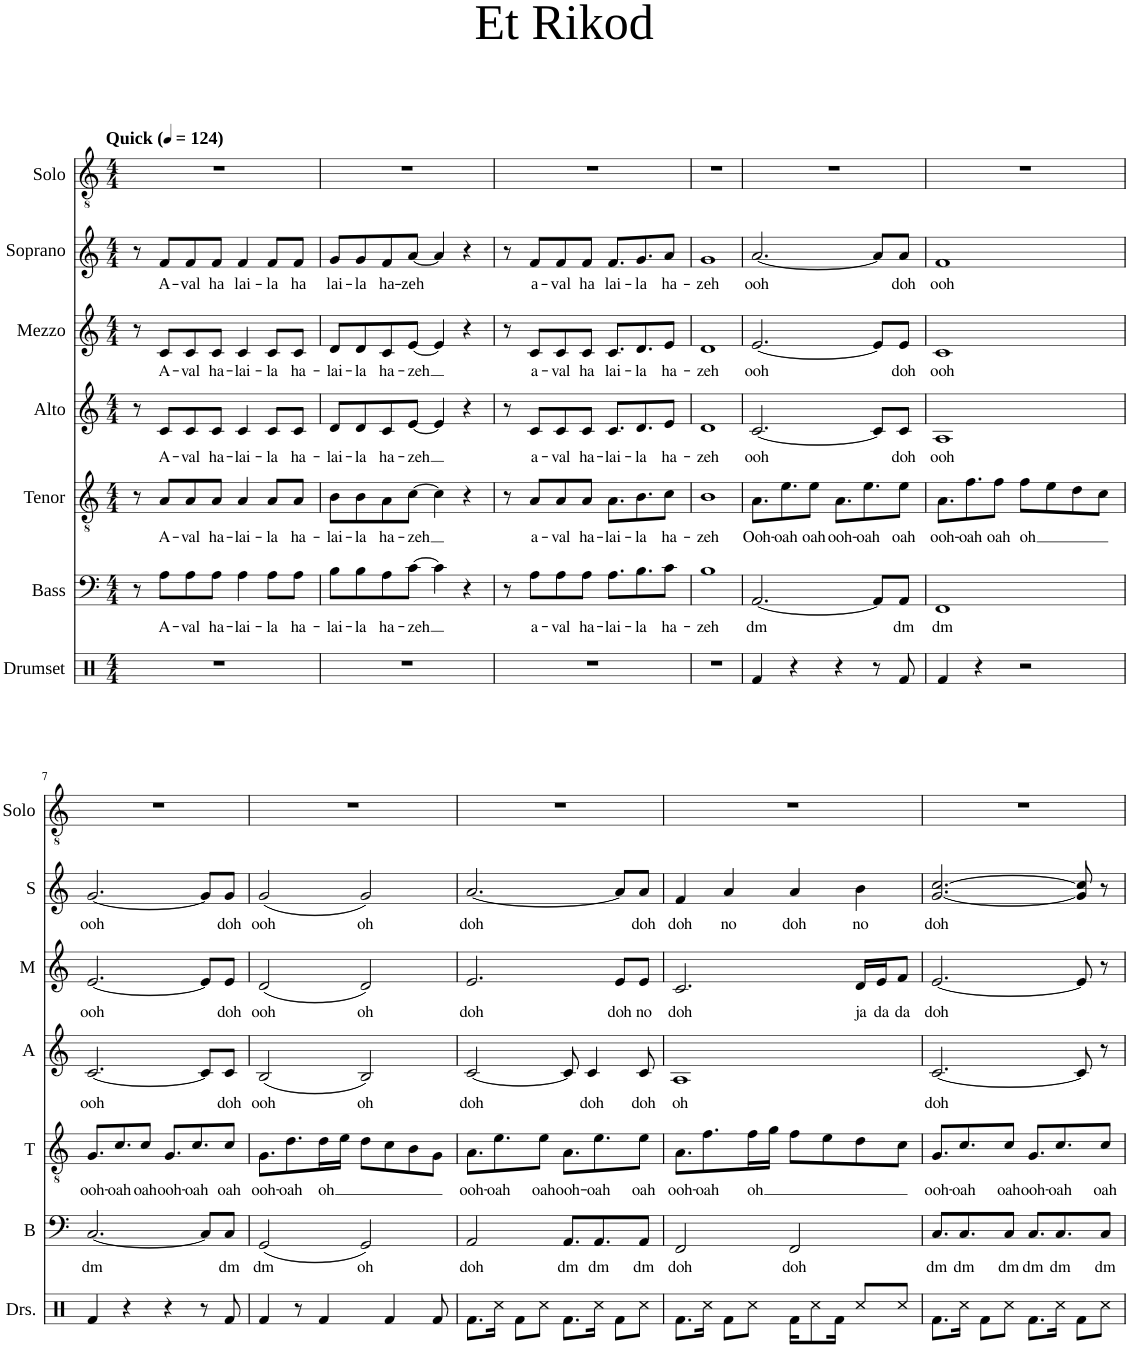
**kern	**kern	**text	**kern	**text	**kern	**text	**kern	**text	**kern	**text	**kern
*part7	*part6	*part6	*part5	*part5	*part4	*part4	*part3	*part3	*part2	*part2	*part1
*staff7	*staff6	*staff6	*staff5	*staff5	*staff4	*staff4	*staff3	*staff3	*staff2	*staff2	*staff1
*I"Drumset	*I"Bass	*	*I"Tenor	*	*I"Alto	*	*I"Mezzo	*	*I"Soprano	*	*I"Solo
*I'Drs.	*I'B	*	*I'T	*	*I'A	*	*I'M	*	*I'S	*	*I'Solo
*clefX	*clefF4	*	*clefGv2	*	*clefG2	*	*clefG2	*	*clefG2	*	*clefGv2
*k[]	*k[]	*	*k[]	*	*k[]	*	*k[]	*	*k[]	*	*k[]
*M4/4	*M4/4	*	*M4/4	*	*M4/4	*	*M4/4	*	*M4/4	*	*M4/4
*MM124	*MM124	*	*MM124	*	*MM124	*	*MM124	*	*MM124	*	*MM124
=1	=1	=1	=1	=1	=1	=1	=1	=1	=1	=1	=1
!	!	!	!	!	!	!	!	!	!	!	!LO:TX:a:B:t=Quick
1r	8r	.	8r	.	8r	.	8r	.	8r	.	1r
!	!	!LO:LY:b	!	!LO:LY:b	!	!LO:LY:b	!	!LO:LY:b	!	!LO:LY:b	!
.	8A\L	A-	8A/L	A-	8c/L	A-	8c/L	A-	8f/L	A-	.
!	!	!LO:LY:b	!	!LO:LY:b	!	!LO:LY:b	!	!LO:LY:b	!	!LO:LY:b	!
.	8A\	-val	8A/	-val	8c/	-val	8c/	-val	8f/	-val	.
!	!	!LO:LY:b	!	!LO:LY:b	!	!LO:LY:b	!	!LO:LY:b	!	!LO:LY:b	!
.	8A\J	ha-	8A/J	ha-	8c/J	ha-	8c/J	ha-	8f/J	ha	.
!	!	!LO:LY:b	!	!LO:LY:b	!	!LO:LY:b	!	!LO:LY:b	!	!LO:LY:b	!
.	4A\	-lai-	4A/	-lai-	4c/	-lai-	4c/	-lai-	4f/	lai-	.
!	!	!LO:LY:b	!	!LO:LY:b	!	!LO:LY:b	!	!LO:LY:b	!	!LO:LY:b	!
.	8A\L	-la	8A/L	-la	8c/L	-la	8c/L	-la	8f/L	-la	.
!	!	!LO:LY:b	!	!LO:LY:b	!	!LO:LY:b	!	!LO:LY:b	!	!LO:LY:b	!
.	8A\J	ha-	8A/J	ha-	8c/J	ha-	8c/J	ha-	8f/J	ha	.
=2	=2	=2	=2	=2	=2	=2	=2	=2	=2	=2	=2
!	!	!LO:LY:b	!	!LO:LY:b	!	!LO:LY:b	!	!LO:LY:b	!	!LO:LY:b	!
1r	8B\L	-lai-	8B\L	-lai-	8d/L	-lai-	8d/L	-lai-	8g/L	lai-	1r
!	!	!LO:LY:b	!	!LO:LY:b	!	!LO:LY:b	!	!LO:LY:b	!	!LO:LY:b	!
.	8B\	-la	8B\	-la	8d/	-la	8d/	-la	8g/	-la	.
!	!	!LO:LY:b	!	!LO:LY:b	!	!LO:LY:b	!	!LO:LY:b	!	!LO:LY:b	!
.	8A\	ha-	8A\	ha-	8c/	ha-	8c/	ha-	8f/	ha-	.
!	!	!LO:LY:b	!	!LO:LY:b	!	!LO:LY:b	!	!LO:LY:b	!	!LO:LY:b	!
.	[8c\J	-zeh	[8c\J	-zeh	[8e/J	-zeh	[8e/J	-zeh	[8a/J	-zeh	.
.	4c\]	.	4c\]	.	4e/]	.	4e/]	.	4a/]	.	.
.	4r	.	4r	.	4r	.	4r	.	4r	.	.
=3	=3	=3	=3	=3	=3	=3	=3	=3	=3	=3	=3
1r	8r	.	8r	.	8r	.	8r	.	8r	.	1r
!	!	!LO:LY:b	!	!LO:LY:b	!	!LO:LY:b	!	!LO:LY:b	!	!LO:LY:b	!
.	8A\L	a-	8A/L	a-	8c/L	a-	8c/L	a-	8f/L	a-	.
!	!	!LO:LY:b	!	!LO:LY:b	!	!LO:LY:b	!	!LO:LY:b	!	!LO:LY:b	!
.	8A\	-val	8A/	-val	8c/	-val	8c/	-val	8f/	-val	.
!	!	!LO:LY:b	!	!LO:LY:b	!	!LO:LY:b	!	!LO:LY:b	!	!LO:LY:b	!
.	8A\J	ha-	8A/J	ha-	8c/J	ha-	8c/J	ha	8f/J	ha	.
!	!	!LO:LY:b	!	!LO:LY:b	!	!LO:LY:b	!	!LO:LY:b	!	!LO:LY:b	!
.	8.A\L	-lai-	8.A\L	-lai-	8.c/L	-lai-	8.c/L	lai-	8.f/L	lai-	.
!	!	!LO:LY:b	!	!LO:LY:b	!	!LO:LY:b	!	!LO:LY:b	!	!LO:LY:b	!
.	8.B\	-la	8.B\	-la	8.d/	-la	8.d/	-la	8.g/	-la	.
!	!	!LO:LY:b	!	!LO:LY:b	!	!LO:LY:b	!	!LO:LY:b	!	!LO:LY:b	!
.	8c\J	ha-	8c\J	ha-	8e/J	ha-	8e/J	ha-	8a/J	ha-	.
=4	=4	=4	=4	=4	=4	=4	=4	=4	=4	=4	=4
!	!	!LO:LY:b	!	!LO:LY:b	!	!LO:LY:b	!	!LO:LY:b	!	!LO:LY:b	!
1r	1B	-zeh	1B	-zeh	1d	-zeh	1d	-zeh	1g	-zeh	1r
=5	=5	=5	=5	=5	=5	=5	=5	=5	=5	=5	=5
!	!	!LO:LY:b	!	!LO:LY:b	!	!LO:LY:b	!	!LO:LY:b	!	!LO:LY:b	!
4Rf/	[2.AA/	dm	8.A\L	Ooh-	[2.c/	ooh	[2.e/	ooh	[2.a/	ooh	1r
!	!	!	!	!LO:LY:b	!	!	!	!	!	!	!
.	.	.	8.e\	-oah	.	.	.	.	.	.	.
4r	.	.	.	.	.	.	.	.	.	.	.
!	!	!	!	!LO:LY:b	!	!	!	!	!	!	!
.	.	.	8e\J	oah	.	.	.	.	.	.	.
!	!	!	!	!LO:LY:b	!	!	!	!	!	!	!
4r	.	.	8.A\L	ooh-	.	.	.	.	.	.	.
!	!	!	!	!LO:LY:b	!	!	!	!	!	!	!
.	.	.	8.e\	-oah	.	.	.	.	.	.	.
8r	8AA/L]	.	.	.	8c/L]	.	8e/L]	.	8a/L]	.	.
!	!	!LO:LY:b	!	!LO:LY:b	!	!LO:LY:b	!	!LO:LY:b	!	!LO:LY:b	!
8Rf/	8AA/J	dm	8e\J	oah	8c/J	doh	8e/J	doh	8a/J	doh	.
=6	=6	=6	=6	=6	=6	=6	=6	=6	=6	=6	=6
!	!	!LO:LY:b	!	!LO:LY:b	!	!LO:LY:b	!	!LO:LY:b	!	!LO:LY:b	!
4Rf/	1FF	dm	8.A\L	ooh-	1A	ooh	1c	ooh	1f	ooh	1r
!	!	!	!	!LO:LY:b	!	!	!	!	!	!	!
.	.	.	8.f\	-oah	.	.	.	.	.	.	.
4r	.	.	.	.	.	.	.	.	.	.	.
!	!	!	!	!LO:LY:b	!	!	!	!	!	!	!
.	.	.	8f\J	oah	.	.	.	.	.	.	.
!	!	!	!	!LO:LY:b	!	!	!	!	!	!	!
2r	.	.	8f\L	oh	.	.	.	.	.	.	.
.	.	.	8e\	.	.	.	.	.	.	.	.
.	.	.	8d\	.	.	.	.	.	.	.	.
.	.	.	8c\J	.	.	.	.	.	.	.	.
!!LO:LB:g=z
=7	=7	=7	=7	=7	=7	=7	=7	=7	=7	=7	=7
!	!	!LO:LY:b	!	!LO:LY:b	!	!LO:LY:b	!	!LO:LY:b	!	!LO:LY:b	!
4Rf/	[2.C/	dm	8.G/L	ooh-	[2.c/	ooh	[2.e/	ooh	[2.g/	ooh	1r
!	!	!	!	!LO:LY:b	!	!	!	!	!	!	!
.	.	.	8.c/	-oah	.	.	.	.	.	.	.
4r	.	.	.	.	.	.	.	.	.	.	.
!	!	!	!	!LO:LY:b	!	!	!	!	!	!	!
.	.	.	8c/J	oah	.	.	.	.	.	.	.
!	!	!	!	!LO:LY:b	!	!	!	!	!	!	!
4r	.	.	8.G/L	ooh-	.	.	.	.	.	.	.
!	!	!	!	!LO:LY:b	!	!	!	!	!	!	!
.	.	.	8.c/	-oah	.	.	.	.	.	.	.
8r	8C/L]	.	.	.	8c/L]	.	8e/L]	.	8g/L]	.	.
!	!	!LO:LY:b	!	!LO:LY:b	!	!LO:LY:b	!	!LO:LY:b	!	!LO:LY:b	!
8Rf/	8C/J	dm	8c/J	oah	8c/J	doh	8e/J	doh	8g/J	doh	.
=8	=8	=8	=8	=8	=8	=8	=8	=8	=8	=8	=8
!	!	!LO:LY:b	!	!LO:LY:b	!	!LO:LY:b	!	!LO:LY:b	!	!LO:LY:b	!
4Rf/	(2GG/	dm	8.G\L	ooh-	(2B/	ooh	(2d/	ooh	(2g/	ooh	1r
!	!	!	!	!LO:LY:b	!	!	!	!	!	!	!
.	.	.	8.d\	-oah	.	.	.	.	.	.	.
8r	.	.	.	.	.	.	.	.	.	.	.
!	!	!	!	!LO:LY:b	!	!	!	!	!	!	!
4Rf/	.	.	16d\L	oh	.	.	.	.	.	.	.
.	.	.	16e\JJ	.	.	.	.	.	.	.	.
!	!	!LO:LY:b	!	!	!	!LO:LY:b	!	!LO:LY:b	!	!LO:LY:b	!
.	2GG/)	oh	8d\L	.	2B/)	oh	2d/)	oh	2g/)	oh	.
4Rf/	.	.	8c\	.	.	.	.	.	.	.	.
.	.	.	8B\	.	.	.	.	.	.	.	.
8Rf/	.	.	8G\J	.	.	.	.	.	.	.	.
=9	=9	=9	=9	=9	=9	=9	=9	=9	=9	=9	=9
!	!	!LO:LY:b	!	!LO:LY:b	!	!LO:LY:b	!	!LO:LY:b	!	!LO:LY:b	!
8.Rf\L	2AA/	doh	8.A\L	ooh-	[2c/	doh	2.e/	doh	[2.a/	doh	1r
!	!	!	!	!LO:LY:b	!	!	!	!	!	!	!
16Rcc\Jk	.	.	8.e\	-oah	.	.	.	.	.	.	.
8Rf\L	.	.	.	.	.	.	.	.	.	.	.
!	!	!	!	!LO:LY:b	!	!	!	!	!	!	!
8Rcc\J	.	.	8e\J	oah	.	.	.	.	.	.	.
!	!	!LO:LY:b	!	!LO:LY:b	!	!	!	!	!	!	!
8.Rf\L	8.AA/L	dm	8.A\L	ooh-	8c/]	.	.	.	.	.	.
!	!	!	!	!	!	!LO:LY:b	!	!	!	!	!
.	.	.	.	.	4c/	doh	.	.	.	.	.
!	!	!LO:LY:b	!	!LO:LY:b	!	!	!	!	!	!	!
16Rcc\Jk	8.AA/	dm	8.e\	-oah	.	.	.	.	.	.	.
!	!	!	!	!	!	!	!	!LO:LY:b	!	!	!
8Rf\L	.	.	.	.	.	.	8e/L	doh	8a/L]	.	.
!	!	!LO:LY:b	!	!LO:LY:b	!	!LO:LY:b	!	!LO:LY:b	!	!LO:LY:b	!
8Rcc\J	8AA/J	dm	8e\J	oah	8c/	doh	8e/J	no	8a/J	doh	.
=10	=10	=10	=10	=10	=10	=10	=10	=10	=10	=10	=10
!	!	!LO:LY:b	!	!LO:LY:b	!	!LO:LY:b	!	!LO:LY:b	!	!LO:LY:b	!
8.Rf\L	2FF/	doh	8.A\L	ooh-	1A	oh	2.c/	doh	4f/	doh	1r
!	!	!	!	!LO:LY:b	!	!	!	!	!	!	!
16Rcc\Jk	.	.	8.f\	-oah	.	.	.	.	.	.	.
!	!	!	!	!	!	!	!	!	!	!LO:LY:b	!
8Rf\L	.	.	.	.	.	.	.	.	4a/	no	.
!	!	!	!	!LO:LY:b	!	!	!	!	!	!	!
8Rcc\J	.	.	16f\L	oh	.	.	.	.	.	.	.
.	.	.	16g\JJ	.	.	.	.	.	.	.	.
!	!	!LO:LY:b	!	!	!	!	!	!	!	!LO:LY:b	!
16Rf\KL	2FF/	doh	8f\L	.	.	.	.	.	4a/	doh	.
8Rcc\	.	.	.	.	.	.	.	.	.	.	.
.	.	.	8e\	.	.	.	.	.	.	.	.
16Rf\Jk	.	.	.	.	.	.	.	.	.	.	.
!	!	!	!	!	!	!	!	!LO:LY:b	!	!LO:LY:b	!
8Rcc/L	.	.	8d\	.	.	.	16d/LL	ja	4b\	no	.
!	!	!	!	!	!	!	!	!LO:LY:b	!	!	!
.	.	.	.	.	.	.	16e/J	da	.	.	.
!	!	!	!	!	!	!	!	!LO:LY:b	!	!	!
8Rcc/J	.	.	8c\J	.	.	.	8f/J	da	.	.	.
=11	=11	=11	=11	=11	=11	=11	=11	=11	=11	=11	=11
!	!	!LO:LY:b	!	!LO:LY:b	!	!LO:LY:b	!	!LO:LY:b	!	!LO:LY:b	!
8.Rf\L	8.C/L	dm	8.G/L	ooh-	[2.c/	doh	[2.e/	doh	[2.g/ [2.cc/	doh	1r
!	!	!LO:LY:b	!	!LO:LY:b	!	!	!	!	!	!	!
16Rcc\Jk	8.C/	dm	8.c/	-oah	.	.	.	.	.	.	.
8Rf\L	.	.	.	.	.	.	.	.	.	.	.
!	!	!LO:LY:b	!	!LO:LY:b	!	!	!	!	!	!	!
8Rcc\J	8C/J	dm	8c/J	oah	.	.	.	.	.	.	.
!	!	!LO:LY:b	!	!LO:LY:b	!	!	!	!	!	!	!
8.Rf\L	8.C/L	dm	8.G/L	ooh-	.	.	.	.	.	.	.
!	!	!LO:LY:b	!	!LO:LY:b	!	!	!	!	!	!	!
16Rcc\Jk	8.C/	dm	8.c/	-oah	.	.	.	.	.	.	.
8Rf\L	.	.	.	.	8c/]	.	8e/]	.	8g/] 8cc/]	.	.
!	!	!LO:LY:b	!	!LO:LY:b	!	!	!	!	!	!	!
8Rcc\J	8C/J	dm	8c/J	oah	8r	.	8r	.	8r	.	.
=	=	=	=	=	=	=	=	=	=	=	=
*-	*-	*-	*-	*-	*-	*-	*-	*-	*-	*-	*-
